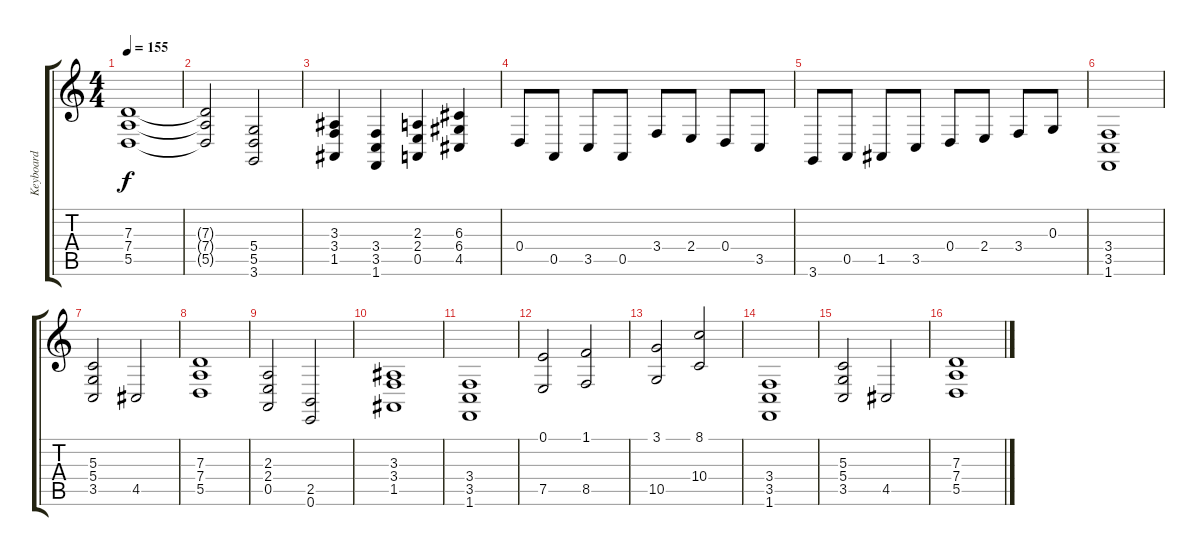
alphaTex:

\track ("Keyboard" "Keyboard") {instrument electricgrandpiano}
\staff {score tabs}
\tuning (E4 B3 G3 D3 A2 E2) {hide}
\ts (4 4)
\tempo 155
\clef g2
\ks c
(7.3 7.4 5.5).1{dy f} |
(7.3{t} 7.4{t} 5.5{t}).2 (5.4 5.5 3.6).2 |
(3.3 3.4 1.5).4 (3.4 3.5 1.6).4 (2.3 2.4 0.5).4 (6.3 6.4 4.5).4 |
0.4.8 0.5.8 3.5.8 0.5.8 3.4.8 2.4.8 0.4.8 3.5.8 |
3.6.8 0.5.8 1.5.8 3.5.8 0.4.8 2.4.8 3.4.8 0.3.8 |
(3.4 3.5 1.6).1{instrument synthstrings1} |
(5.3 5.4 3.5).2 4.5.2 |
(7.3 7.4 5.5).1 |
(2.3 2.4 0.5).2 (2.5 0.6).2 |
(3.3 3.4 1.5).1 |
(3.4 3.5 1.6).1 |
(0.1 7.5).2 (1.1 8.5).2 |
(3.1 10.5).2 (8.1 10.4).2 |
(3.4 3.5 1.6).1 |
(5.3 5.4 3.5).2 4.5.2 |
(7.3 7.4 5.5).1
